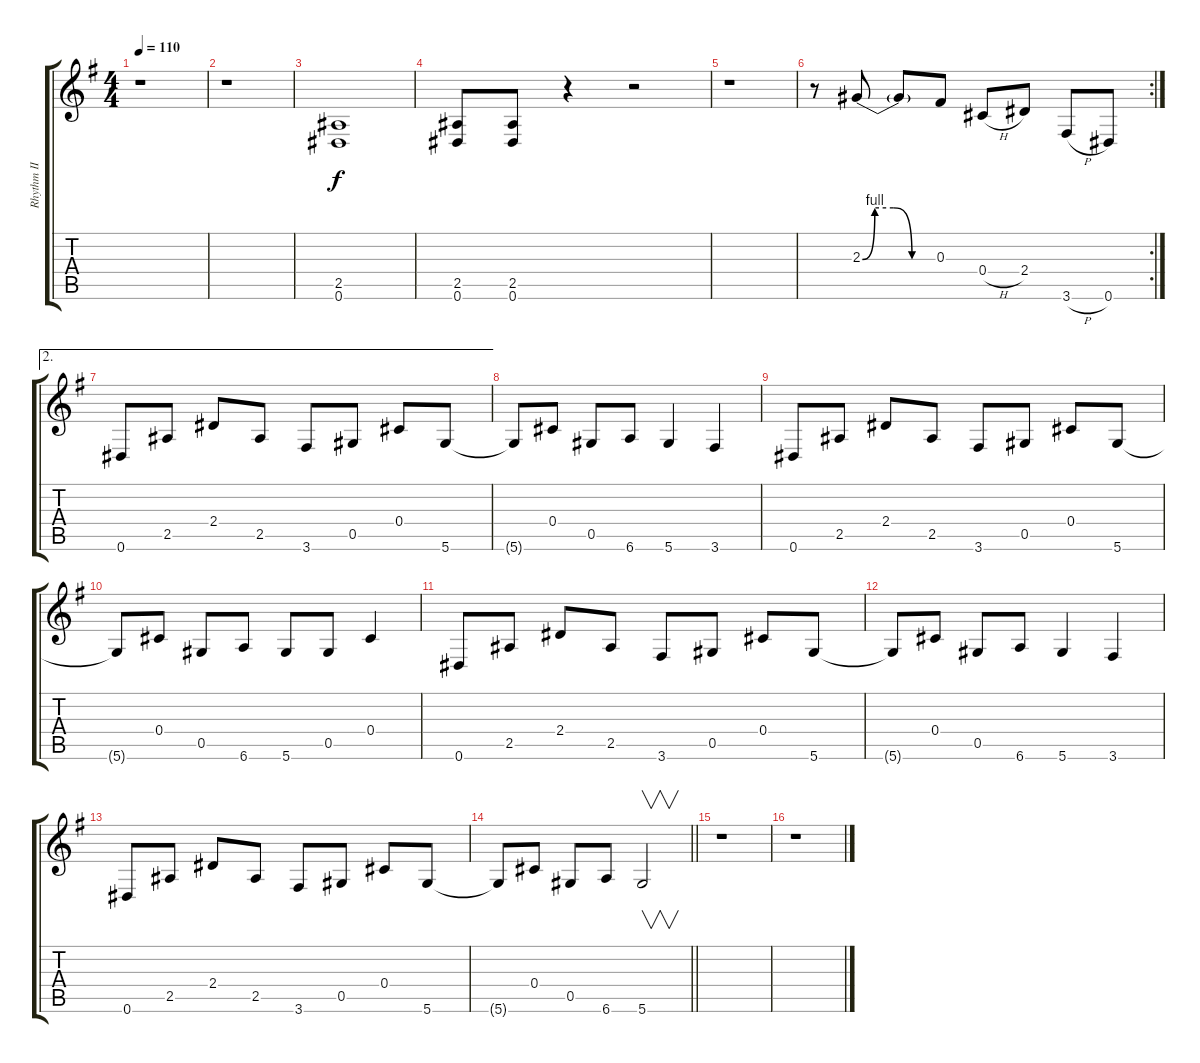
\track ("Rhythm II" "Rhythm II") {instrument distortionguitar}
\staff {score tabs}
\tuning (Eb4 Bb3 Gb3 Db3 Ab2 Eb2) {hide}
\ts (4 4)
\tempo 110
\clef g2
\ks g
r.1{dy f} |
r.1 |
(2.5 0.6).1 |
(2.5 0.6).8 (2.5 0.6).8 r.4 r.2 |
r.1 |
\rc 2
r.8 2.3{be (custom 0 0 10 4 25 4 40 0 60 0)}.8 2.3{t}.8 0.3.8 0.4{h}.8 2.4.8 3.6{h}.8 0.6.8 |
\ae 2
0.6.8 2.5.8 2.4.8 2.5.8 3.6.8 0.5.8 0.4.8 5.6.8 |
5.6{t}.8 0.4.8 0.5.8 6.6.8 5.6.4 3.6.4 |
0.6.8 2.5.8 2.4.8 2.5.8 3.6.8 0.5.8 0.4.8 5.6.8 |
5.6{t}.8 0.4.8 0.5.8 6.6.8 5.6.8 0.5.8 0.4.4 |
0.6.8 2.5.8 2.4.8 2.5.8 3.6.8 0.5.8 0.4.8 5.6.8 |
5.6{t}.8 0.4.8 0.5.8 6.6.8 5.6.4 3.6.4 |
0.6.8 2.5.8 2.4.8 2.5.8 3.6.8 0.5.8 0.4.8 5.6.8 |
\barLineRight lightlight
5.6{t}.8 0.4.8 0.5.8 6.6.8 5.6.2{v} |
r.1 |
r.1
